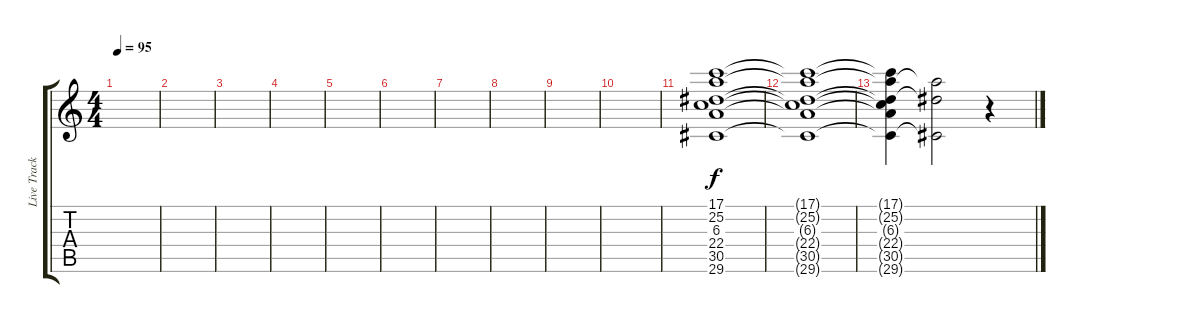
\track ("Live Track" "Live Track") {instrument applause}
\staff {score tabs}
\tuning (E4 B3 G3 D3 A2 E2) {hide}
\ts (4 4)
\tempo 95
\clef g2
\ks c
|
|
|
|
|
|
|
|
|
|
(17.1 25.2 6.3 22.4 30.5 29.6).1 |
(17.1{t} 25.2{t} 6.3{t} 22.4{t} 30.5{t} 29.6{t}).1 |
(17.1{t} 25.2{t} 6.3{t} 22.4{t} 30.5{t} 29.6{t}).4 (17.1{t} 6.3{t} 30.5{t}).2 r.4
